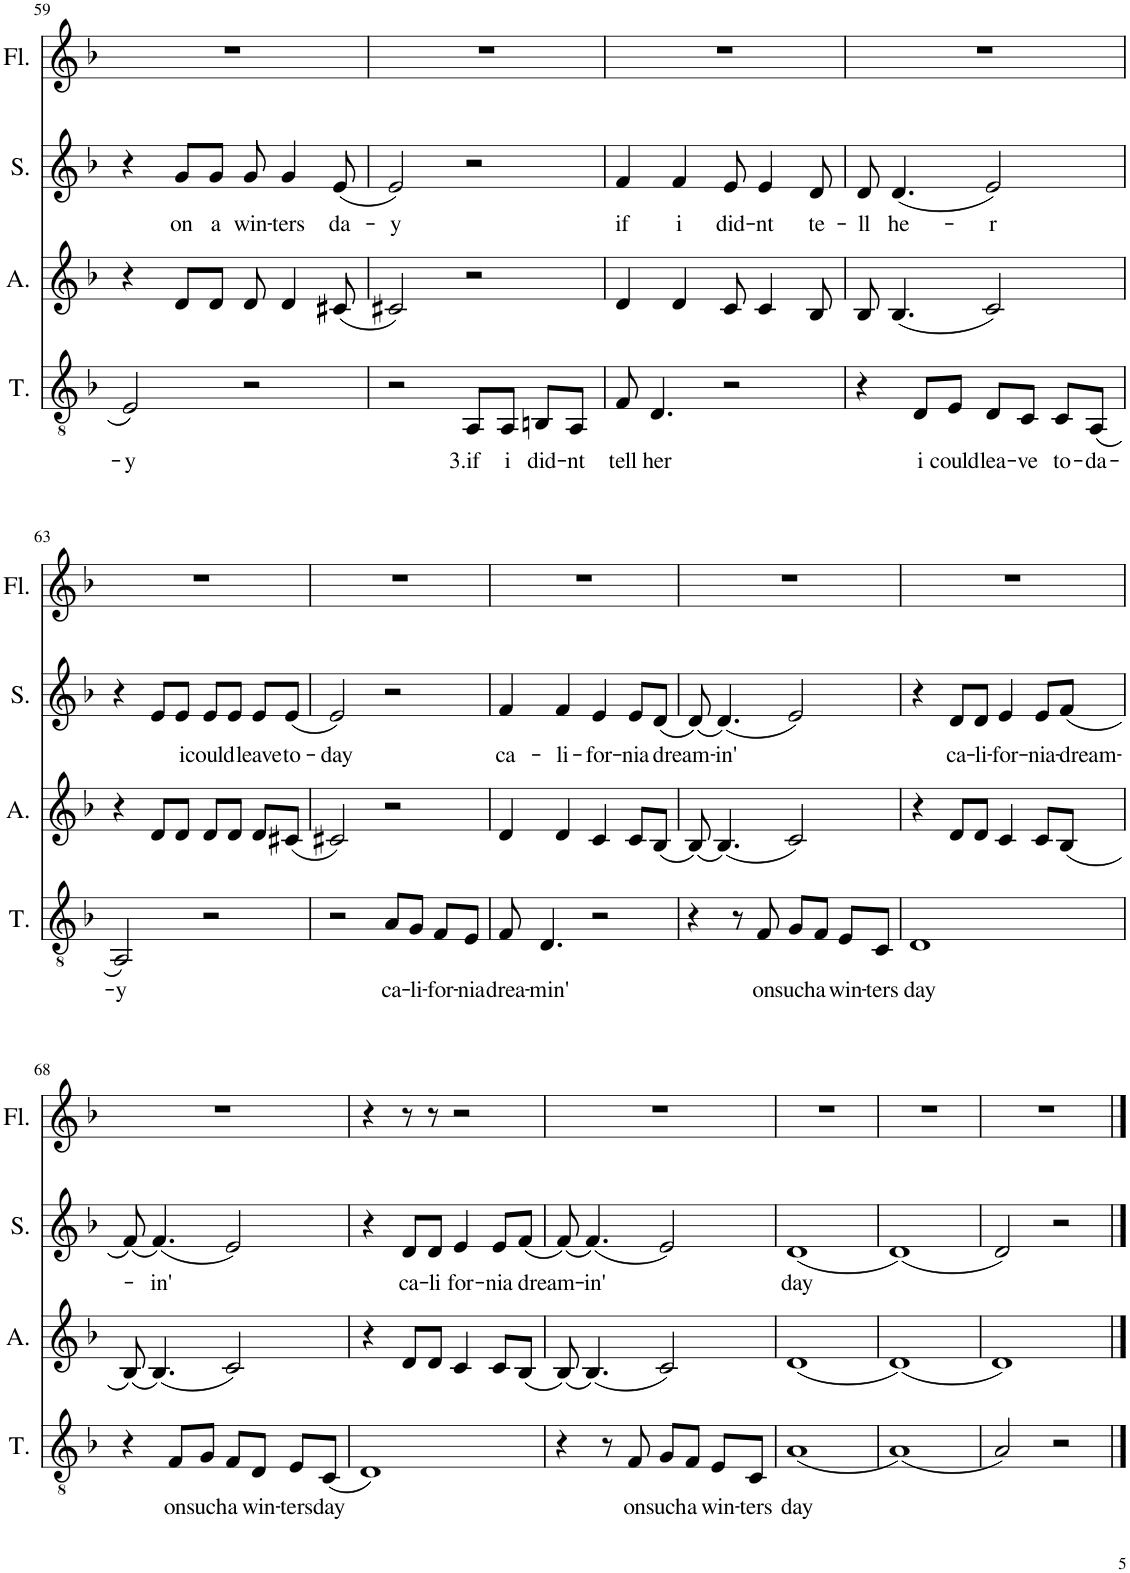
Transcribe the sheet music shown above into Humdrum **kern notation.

**kern	**text	**kern	**kern	**text	**kern
*part4	*part4	*part3	*part2	*part2	*part1
*staff4	*staff4	*staff3	*staff2	*staff2	*staff1
*I"Tenor	*	*I"Alt	*I"Sopran	*	*I"Fløjte
*I'T.	*	*I'A.	*I'S.	*	*I'Fl.
!!LO:PB:g=z
*clefGv2	*	*clefG2	*clefG2	*	*clefG2
*k[b-]	*	*k[b-]	*k[b-]	*	*k[b-]
*M4/4	*	*M4/4	*M4/4	*	*M4/4
=59	=59	=59	=59	=59	=59
!	!LO:LY:b	!	!	!	!
2E/	-y	4r	4r	.	1r
!	!	!	!	!LO:LY:b	!
.	.	8d/L	8g/L	on	.
!	!	!	!	!LO:LY:b	!
.	.	8d/J	8g/J	a	.
!	!	!	!	!LO:LY:b	!
2r	.	8d/	8g/	win-	.
!	!	!	!	!LO:LY:b	!
.	.	4d/	4g/	-ters	.
!	!	!	!	!LO:LY:b	!
.	.	(8c#X/	(8e/	da-	.
=60	=60	=60	=60	=60	=60
!	!	!	!	!LO:LY:b	!
2r	.	2c#X/)	2e/)	-y	1r
!	!LO:LY:b	!	!	!	!
8AA/L	3.if	2r	2r	.	.
!	!LO:LY:b	!	!	!	!
8AA/J	i	.	.	.	.
!	!LO:LY:b	!	!	!	!
8BBn/L	did-	.	.	.	.
!	!LO:LY:b	!	!	!	!
8AA/J	-nt	.	.	.	.
=61	=61	=61	=61	=61	=61
!	!LO:LY:b	!	!	!LO:LY:b	!
8F/	tell	4d/	4f/	if	1r
!	!LO:LY:b	!	!	!	!
4.D/	her	.	.	.	.
!	!	!	!	!LO:LY:b	!
.	.	4d/	4f/	i	.
!	!	!	!	!LO:LY:b	!
2r	.	8c/	8e/	did-	.
!	!	!	!	!LO:LY:b	!
.	.	4c/	4e/	-nt	.
!	!	!	!	!LO:LY:b	!
.	.	8B-/	8d/	te-	.
=62	=62	=62	=62	=62	=62
!	!	!	!	!LO:LY:b	!
4r	.	8B-/	8d/	-ll	1r
!	!	!	!	!LO:LY:b	!
.	.	(4.B-/	(4.d/	he-	.
!	!LO:LY:b	!	!	!	!
8D/L	i	.	.	.	.
!	!LO:LY:b	!	!	!	!
8E/J	could	.	.	.	.
!	!LO:LY:b	!	!	!LO:LY:b	!
8D/L	lea-	2c/)	2e/)	-r	.
!	!LO:LY:b	!	!	!	!
8C/J	-ve	.	.	.	.
!	!LO:LY:b	!	!	!	!
8C/L	to-	.	.	.	.
!	!LO:LY:b	!	!	!	!
(8AA/J	-da-	.	.	.	.
!!LO:LB:g=z
=63	=63	=63	=63	=63	=63
!	!LO:LY:b	!	!	!	!
2AA/)	-y	4r	4r	.	1r
.	.	8d/L	8e/L	.	.
!	!	!	!	!LO:LY:b	!
.	.	8d/J	8e/J	i	.
!	!	!	!	!LO:LY:b	!
2r	.	8d/L	8e/L	could	.
!	!	!	!	!LO:LY:b	!
.	.	8d/J	8e/J	lea	.
!	!	!	!	!LO:LY:b	!
.	.	8d/L	8e/L	leave	.
!	!	!	!	!LO:LY:b	!
.	.	(8c#X/J	(8e/J	to-	.
=64	=64	=64	=64	=64	=64
!	!	!	!	!LO:LY:b	!
2r	.	2c#X/)	2e/)	-day	1r
!	!LO:LY:b	!	!	!	!
8A/L	ca-	2r	2r	.	.
!	!LO:LY:b	!	!	!	!
8G/J	-li-	.	.	.	.
!	!LO:LY:b	!	!	!	!
8F/L	-for-	.	.	.	.
!	!LO:LY:b	!	!	!	!
8E/J	-nia	.	.	.	.
=65	=65	=65	=65	=65	=65
!	!LO:LY:b	!	!	!LO:LY:b	!
8F/	drea-	4d/	4f/	ca-	1r
!	!LO:LY:b	!	!	!	!
4.D/	-min'	.	.	.	.
!	!	!	!	!LO:LY:b	!
.	.	4d/	4f/	-li-	.
!	!	!	!	!LO:LY:b	!
2r	.	4c/	4e/	-for-	.
!	!	!	!	!LO:LY:b	!
.	.	8c/L	8e/L	-nia	.
!	!	!	!	!LO:LY:b	!
.	.	(8B-/J	(8d/J	dream-	.
=66	=66	=66	=66	=66	=66
4r	.	(8B-/)	(8d/)	.	1r
!	!	!	!	!LO:LY:b	!
.	.	(4.B-/)	(4.d/)	-in'	.
8r	.	.	.	.	.
!	!LO:LY:b	!	!	!	!
8F/	on	.	.	.	.
!	!LO:LY:b	!	!	!	!
8G/L	such	2c/)	2e/)	.	.
!	!LO:LY:b	!	!	!	!
8F/J	a	.	.	.	.
!	!LO:LY:b	!	!	!	!
8E/L	win-	.	.	.	.
!	!LO:LY:b	!	!	!	!
8C/J	-ters	.	.	.	.
=67	=67	=67	=67	=67	=67
!	!LO:LY:b	!	!	!	!
1D	day	4r	4r	.	1r
!	!	!	!	!LO:LY:b	!
.	.	8d/L	8d/L	ca-	.
!	!	!	!	!LO:LY:b	!
.	.	8d/J	8d/J	-li-	.
!	!	!	!	!LO:LY:b	!
.	.	4c/	4e/	-for-	.
!	!	!	!	!LO:LY:b	!
.	.	8c/L	8e/L	-nia-	.
!	!	!	!	!LO:LY:b	!
.	.	(8B-/J	(8f/J	-dream-	.
!!LO:LB:g=z
=68	=68	=68	=68	=68	=68
4r	.	(8B-/)	(8f/)	.	1r
!	!	!	!	!LO:LY:b	!
.	.	(4.B-/)	(4.f/)	-in'	.
!	!LO:LY:b	!	!	!	!
8F/L	on	.	.	.	.
!	!LO:LY:b	!	!	!	!
8G/J	such	.	.	.	.
!	!LO:LY:b	!	!	!	!
8F/L	a	2c/)	2e/)	.	.
!	!LO:LY:b	!	!	!	!
8D/J	win-	.	.	.	.
!	!LO:LY:b	!	!	!	!
8E/L	-ters	.	.	.	.
!	!LO:LY:b	!	!	!	!
(8C/J	day	.	.	.	.
=69	=69	=69	=69	=69	=69
1D)	.	4r	4r	.	4r
!	!	!	!	!LO:LY:b	!
.	.	8d/L	8d/L	ca-	8r
!	!	!	!	!LO:LY:b	!
.	.	8d/J	8d/J	-li	8r
!	!	!	!	!LO:LY:b	!
.	.	4c/	4e/	for-	2r
!	!	!	!	!LO:LY:b	!
.	.	8c/L	8e/L	-nia	.
!	!	!	!	!LO:LY:b	!
.	.	(8B-/J	(8f/J	dream-	.
=70	=70	=70	=70	=70	=70
4r	.	(8B-/)	(8f/)	.	1r
!	!	!	!	!LO:LY:b	!
.	.	(4.B-/)	(4.f/)	-in'	.
8r	.	.	.	.	.
!	!LO:LY:b	!	!	!	!
8F/	on	.	.	.	.
!	!LO:LY:b	!	!	!	!
8G/L	such	2c/)	2e/)	.	.
!	!LO:LY:b	!	!	!	!
8F/J	a	.	.	.	.
!	!LO:LY:b	!	!	!	!
8E/L	win-	.	.	.	.
!	!LO:LY:b	!	!	!	!
8C/J	-ters	.	.	.	.
=71	=71	=71	=71	=71	=71
!	!LO:LY:b	!	!	!LO:LY:b	!
(1A	day	(1d	(1d	day	1r
=72	=72	=72	=72	=72	=72
(1A)	.	(1d)	(1d)	.	1r
=73	=73	=73	=73	=73	=73
2A/)	.	1d)	2d/)	.	1r
2r	.	.	2r	.	.
==	==	==	==	==	==
*-	*-	*-	*-	*-	*-
